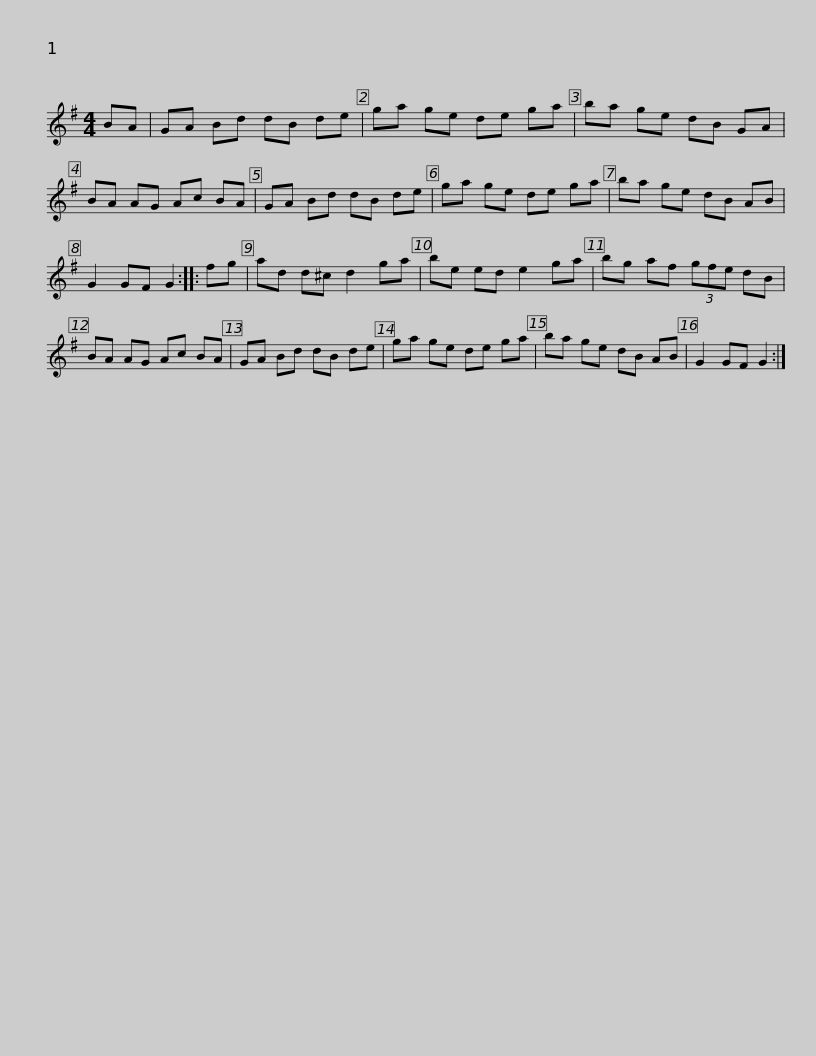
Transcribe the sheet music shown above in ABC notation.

X:1
L:1/8
M:4/4
I:linebreak $
K:G
V:1 treble
V:1
 BA | GA Bd dB de | ga ge de ga | ba ge dB GA | BA AG Ac BA | %5
 GA Bd dB de |$ ga ge de ga | ba ge dB AB | G2 GF G2 :: fg | %10
 ad d^c d2 ga | be ed e2 ga |$ bg af (3gfe dB | BA AG Ac BA | GA Bd dB de | %15
 ga ge de ga | ba ge dB AB |$ G2 GF G2 :| %18
